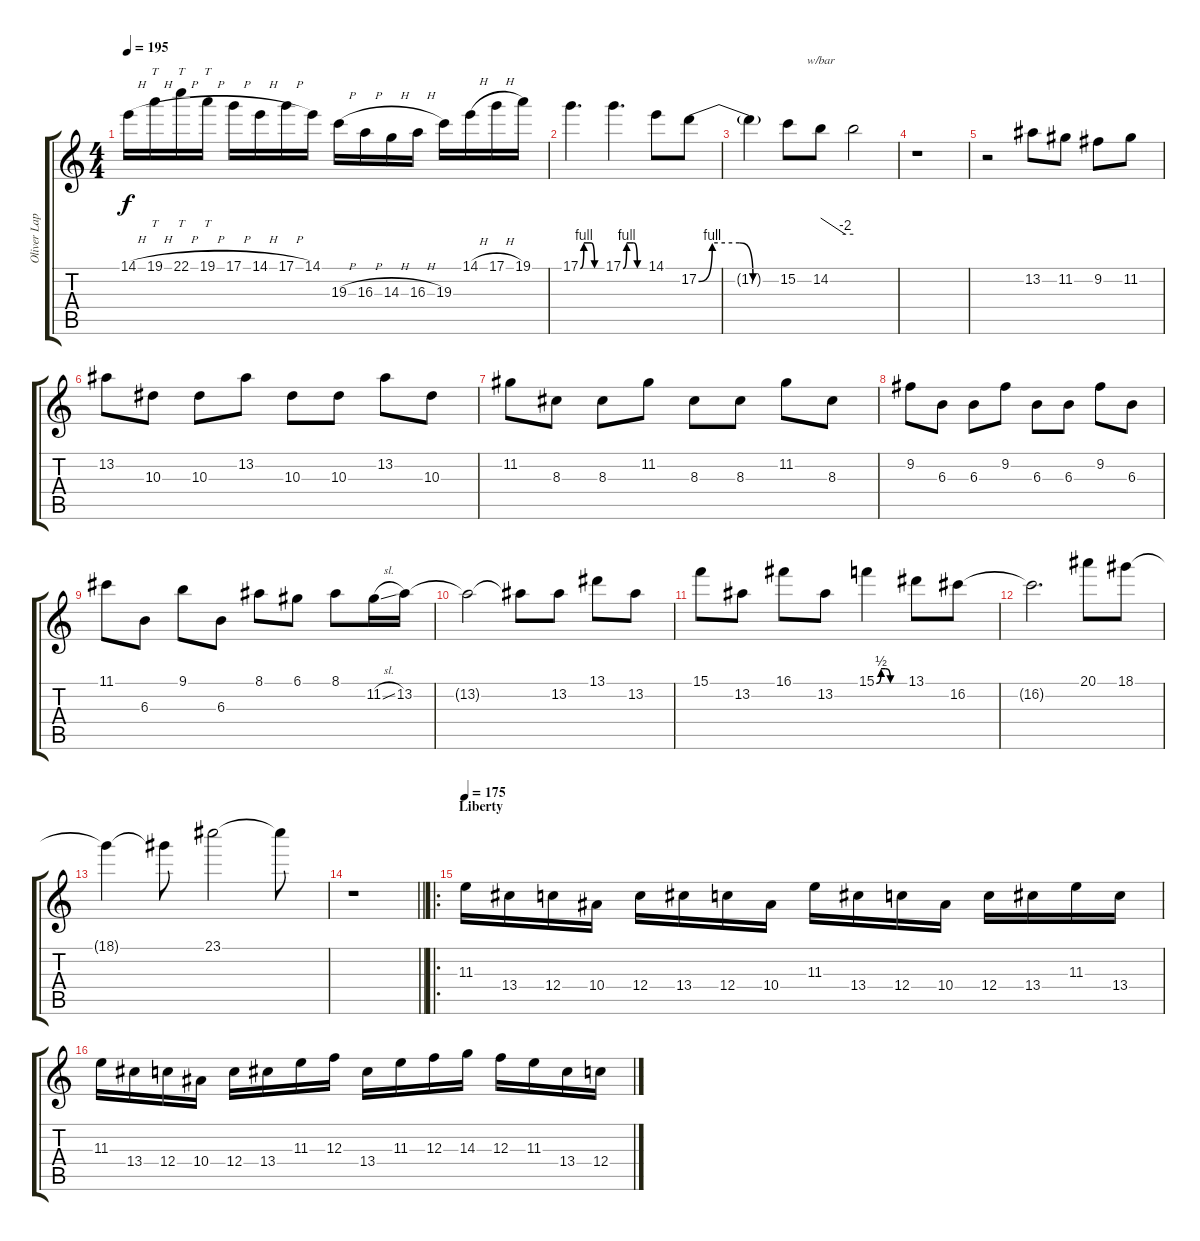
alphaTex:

\track ("Oliver Lapauze" "Oliver Lap") {instrument distortionguitar}
\staff {score tabs}
\tuning (D4 A3 F3 C3 G2 D2) {hide}
\ts (4 4)
\tempo 195
\clef g2
\ks c
14.1{h}.16{dy f} 19.1{h}.16{tt} 22.1{h}.16{tt} 19.1{h}.16{tt} 17.1{h}.16 14.1{h}.16 17.1{h}.16 14.1.16 19.3{h}.16 16.3{h}.16 14.3{h}.16 16.3{h}.16 19.3.16 14.1{h}.16 17.1{h}.16 19.1.16 |
17.1{be (custom 0 0 10 4 30 4 40 0 60 0)}.4{d} 17.1{be (custom 0 0 10 4 30 4 40 0 60 0)}.4{d} 14.1.8 17.2{be (custom 0 0 10 4 30 4 40 0 60 0)}.8 |
17.2{t}.4 15.2.8 14.2.8{tbe (custom default 0 0 45 -8 60 -8)} 14.2{t}.2 |
r.1 |
r.2 13.2.8 11.2.8 9.2.8 11.2.8 |
13.2.8 10.3.8 10.3.8 13.2.8 10.3.8 10.3.8 13.2.8 10.3.8 |
11.2.8 8.3.8 8.3.8 11.2.8 8.3.8 8.3.8 11.2.8 8.3.8 |
9.2.8 6.3.8 6.3.8 9.2.8 6.3.8 6.3.8 9.2.8 6.3.8 |
11.1.8 6.3.8 9.1.8 6.3.8 8.1.8 6.1.8 8.1.8 11.2{sl}.16 13.2.16 |
13.2{t}.2 13.2{t}.8 13.2.8 13.1.8 13.2.8 |
15.1.8 13.2.8 16.1.8 13.2.8 15.1{be (custom 0 0 10 2 20 2 30 0 60 0)}.4 13.1.8 16.2.8 |
16.2{t}.2{d} 20.1.8 18.1.8 |
18.1{t}.4 18.1{t}.8 23.1.2 23.1{t}.8 |
\barLineRight lightlight
r.1 |
\ro
\section ("" "Liberty")
\tempo 175
11.3.16 13.4.16 12.4.16 10.4.16 12.4.16 13.4.16 12.4.16 10.4.16 11.3.16 13.4.16 12.4.16 10.4.16 12.4.16 13.4.16 11.3.16 13.4.16 |
11.3.16 13.4.16 12.4.16 10.4.16 12.4.16 13.4.16 11.3.16 12.3.16 13.4.16 11.3.16 12.3.16 14.3.16 12.3.16 11.3.16 13.4.16 12.4.16
